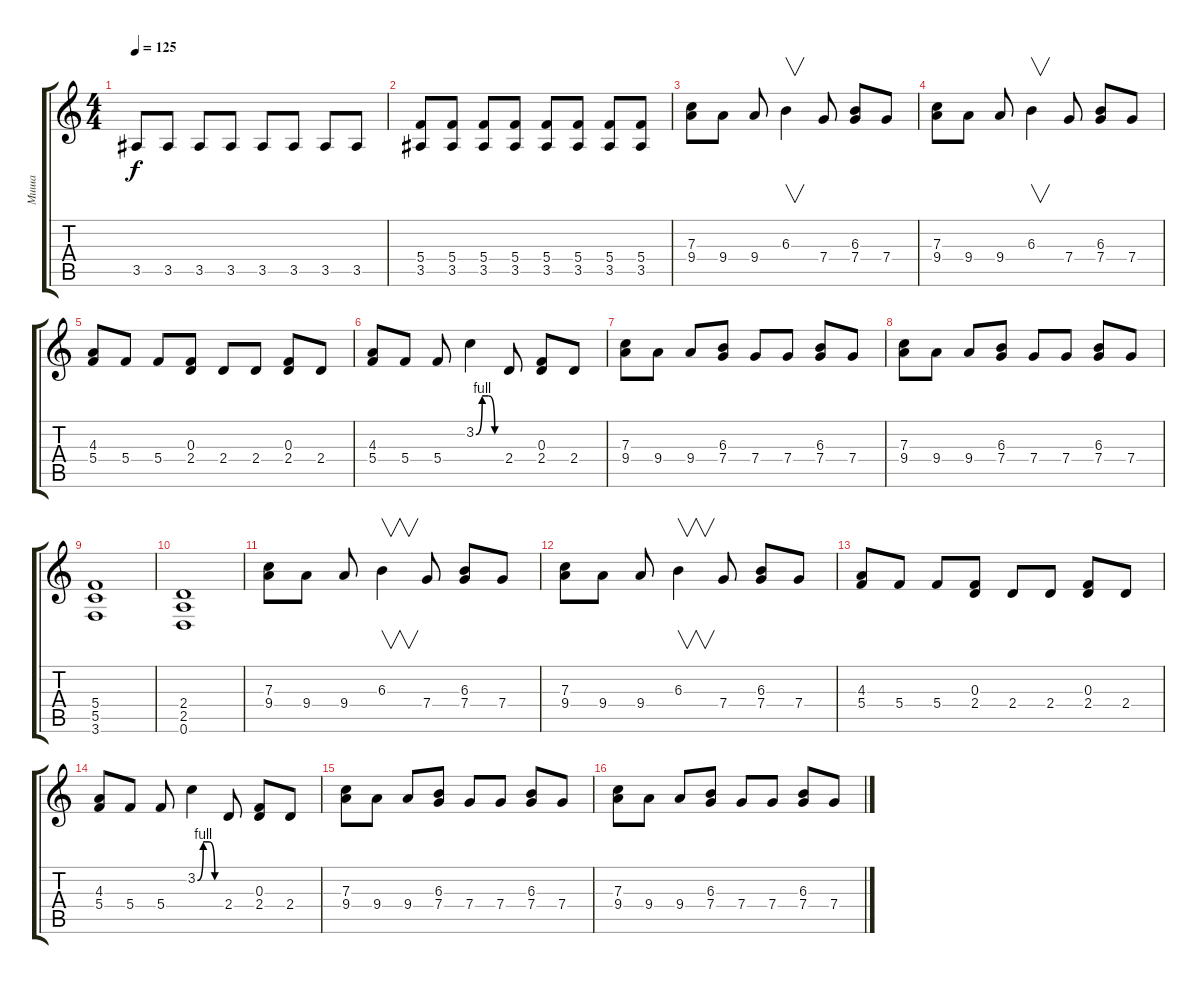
\track ("Миша" "Миша") {instrument distortionguitar}
\staff {score tabs}
\tuning (D4 A3 F3 C3 G2 D2) {hide}
\ts (4 4)
\tempo 125
\clef g2
\ks c
3.5.8{dy f} 3.5.8 3.5.8 3.5.8 3.5.8 3.5.8 3.5.8 3.5.8 |
(5.4 3.5).8 (5.4 3.5).8 (5.4 3.5).8 (5.4 3.5).8 (5.4 3.5).8 (5.4 3.5).8 (5.4 3.5).8 (5.4 3.5).8 |
(7.3 9.4).8 9.4.8 9.4.8 6.3.4{v} 7.4.8 (6.3 7.4).8 7.4.8 |
(7.3 9.4).8 9.4.8 9.4.8 6.3.4{v} 7.4.8 (6.3 7.4).8 7.4.8 |
(4.3 5.4).8 5.4.8 5.4.8 (0.3 2.4).8 2.4.8 2.4.8 (0.3 2.4).8 2.4.8 |
(4.3 5.4).8 5.4.8 5.4.8 3.2{be (custom 0 0 15 4 30 4 45 0 60 0)}.4 2.4.8 (0.3 2.4).8 2.4.8 |
(7.3 9.4).8 9.4.8 9.4.8 (6.3 7.4).8 7.4.8 7.4.8 (6.3 7.4).8 7.4.8 |
(7.3 9.4).8 9.4.8 9.4.8 (6.3 7.4).8 7.4.8 7.4.8 (6.3 7.4).8 7.4.8 |
(5.4 5.5 3.6).1 |
(2.4 2.5 0.6).1 |
(7.3 9.4).8 9.4.8 9.4.8 6.3.4{v} 7.4.8 (6.3 7.4).8 7.4.8 |
(7.3 9.4).8 9.4.8 9.4.8 6.3.4{v} 7.4.8 (6.3 7.4).8 7.4.8 |
(4.3 5.4).8 5.4.8 5.4.8 (0.3 2.4).8 2.4.8 2.4.8 (0.3 2.4).8 2.4.8 |
(4.3 5.4).8 5.4.8 5.4.8 3.2{be (custom 0 0 15 4 30 4 45 0 60 0)}.4 2.4.8 (0.3 2.4).8 2.4.8 |
(7.3 9.4).8 9.4.8 9.4.8 (6.3 7.4).8 7.4.8 7.4.8 (6.3 7.4).8 7.4.8 |
(7.3 9.4).8 9.4.8 9.4.8 (6.3 7.4).8 7.4.8 7.4.8 (6.3 7.4).8 7.4.8
